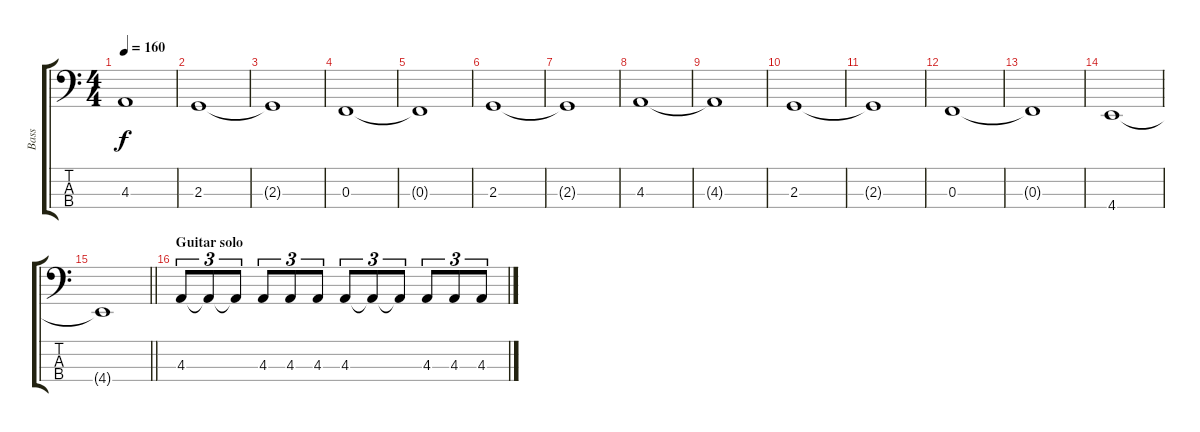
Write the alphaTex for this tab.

\track ("Bass" "Bass") {instrument electricbasspick}
\staff {score tabs}
\tuning (Eb2 Bb1 F1 C1) {hide}
\ts (4 4)
\tempo 160
\clef f4
\ks c
4.3{t}.1{dy f} |
2.3.1 |
2.3{t}.1 |
0.3.1 |
0.3{t}.1 |
2.3.1 |
2.3{t}.1 |
4.3.1 |
4.3{t}.1 |
2.3.1 |
2.3{t}.1 |
0.3.1 |
0.3{t}.1 |
4.4.1 |
\barLineRight lightlight
4.4{t}.1 |
\section ("" "Guitar solo")
4.3.8{tu (3 2)} 4.3{t}.8{tu (3 2)} 4.3{t}.8{tu (3 2)} 4.3.8{tu (3 2)} 4.3.8{tu (3 2)} 4.3.8{tu (3 2)} 4.3.8{tu (3 2)} 4.3{t}.8{tu (3 2)} 4.3{t}.8{tu (3 2)} 4.3.8{tu (3 2)} 4.3.8{tu (3 2)} 4.3.8{tu (3 2)}
